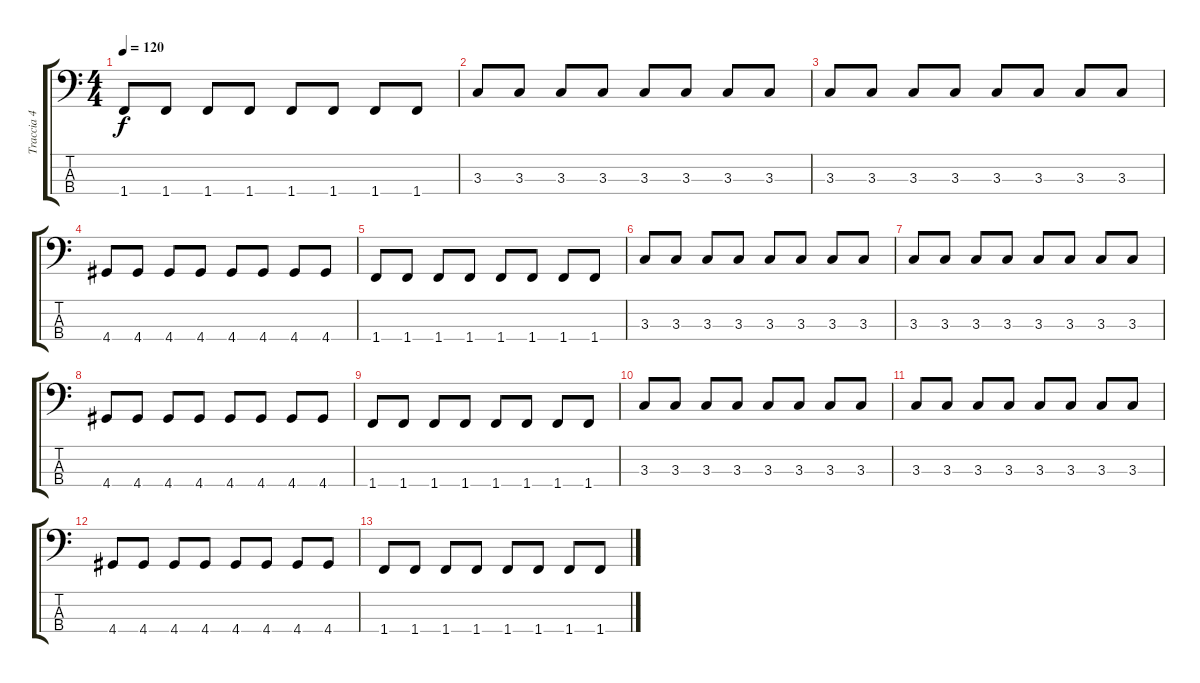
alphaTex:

\track ("Traccia 4" "Traccia 4") {instrument electricbassfinger}
\staff {score tabs}
\tuning (G2 D2 A1 E1) {hide}
\ts (4 4)
\tempo 120
\clef f4
\ks c
1.4.8{dy f} 1.4.8 1.4.8 1.4.8 1.4.8 1.4.8 1.4.8 1.4.8 |
3.3.8 3.3.8 3.3.8 3.3.8 3.3.8 3.3.8 3.3.8 3.3.8 |
3.3.8 3.3.8 3.3.8 3.3.8 3.3.8 3.3.8 3.3.8 3.3.8 |
4.4.8 4.4.8 4.4.8 4.4.8 4.4.8 4.4.8 4.4.8 4.4.8 |
1.4.8 1.4.8 1.4.8 1.4.8 1.4.8 1.4.8 1.4.8 1.4.8 |
3.3.8{volume 6} 3.3.8 3.3.8 3.3.8 3.3.8 3.3.8 3.3.8 3.3.8 |
3.3.8 3.3.8 3.3.8 3.3.8 3.3.8 3.3.8 3.3.8 3.3.8 |
4.4.8 4.4.8 4.4.8 4.4.8 4.4.8 4.4.8 4.4.8 4.4.8 |
1.4.8 1.4.8 1.4.8 1.4.8 1.4.8 1.4.8 1.4.8 1.4.8 |
3.3.8 3.3.8 3.3.8 3.3.8 3.3.8 3.3.8 3.3.8 3.3.8 |
3.3.8 3.3.8 3.3.8 3.3.8 3.3.8 3.3.8 3.3.8 3.3.8 |
4.4.8 4.4.8 4.4.8 4.4.8 4.4.8 4.4.8 4.4.8 4.4.8 |
1.4.8 1.4.8 1.4.8 1.4.8 1.4.8 1.4.8 1.4.8 1.4.8
